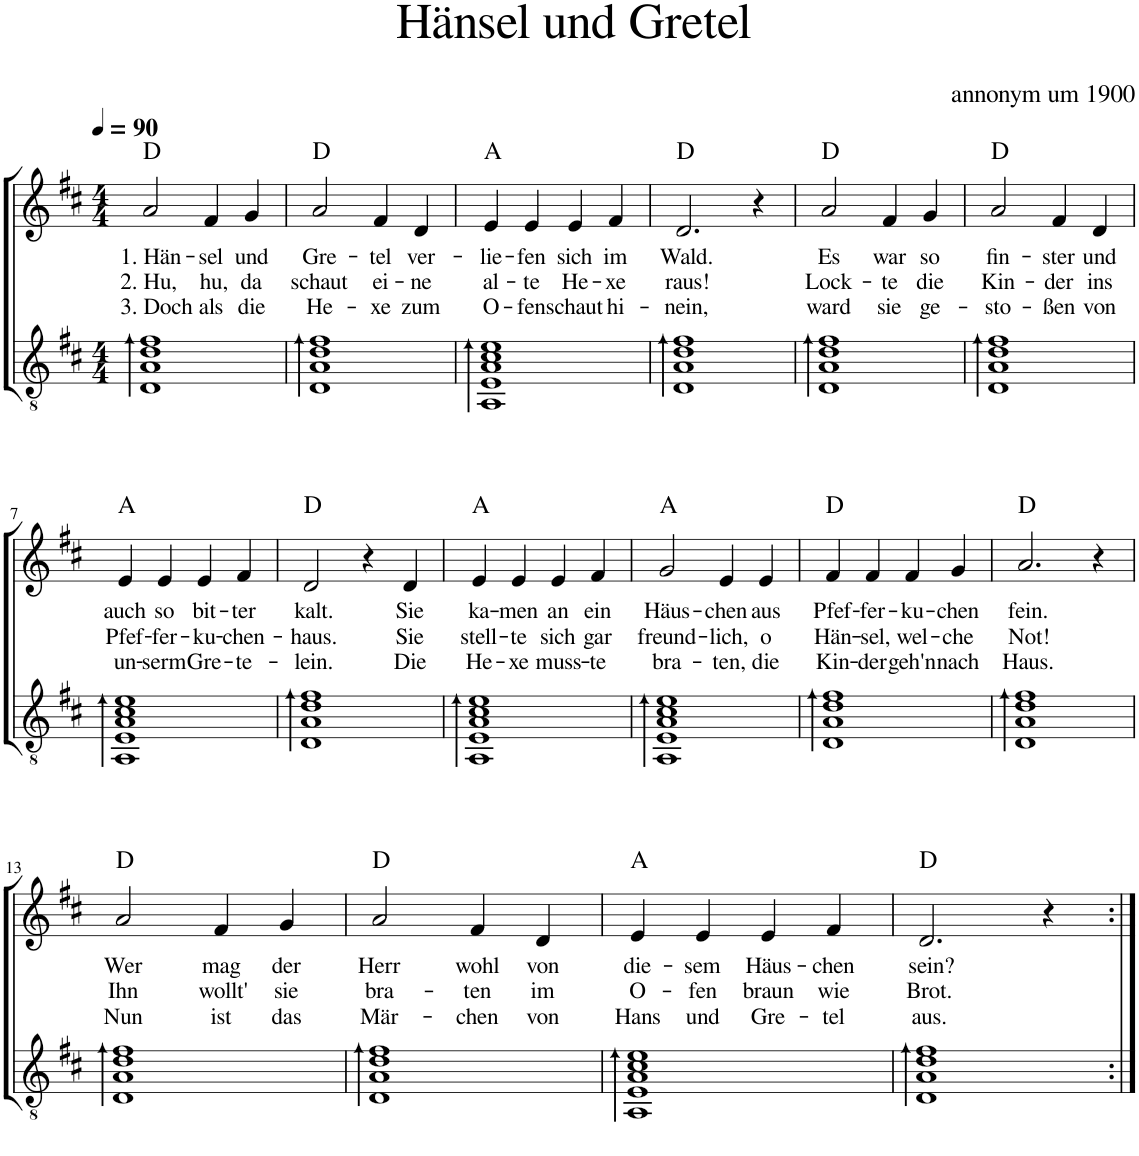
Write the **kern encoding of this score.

**kern	**kern	**text	**text	**text	**harte
*part2	*part1	*part1	*part1	*part1	*part1
*staff2	*staff1	*staff1	*staff1	*staff1	*
*I"Klassische Gitarre	*I"Stimme	*	*	*	*
*clefGv2	*clefG2	*	*	*	*
*k[f#c#]	*k[f#c#]	*	*	*	*
*M4/4	*M4/4	*	*	*	*
*MM90	*MM90	*	*	*	*
=1	=1	=1	=1	=1	=1
!	!	!LO:LY:b	!LO:LY:b	!LO:LY:b	!
1D:: 1A:: 1d:: 1f#::	2a/	1. Hän-	2. Hu,	3. Doch	D:maj
!	!	!LO:LY:b	!LO:LY:b	!LO:LY:b	!
.	4f#/	-sel	hu,	als	.
!	!	!LO:LY:b	!LO:LY:b	!LO:LY:b	!
.	4g/	und	da	die	.
=2	=2	=2	=2	=2	=2
!	!	!LO:LY:b	!LO:LY:b	!LO:LY:b	!
1D:: 1A:: 1d:: 1f#::	2a/	Gre-	schaut	He-	D:maj
!	!	!LO:LY:b	!LO:LY:b	!LO:LY:b	!
.	4f#/	-tel	ei-	-xe	.
!	!	!LO:LY:b	!LO:LY:b	!LO:LY:b	!
.	4d/	ver-	-ne	zum	.
=3	=3	=3	=3	=3	=3
!	!	!LO:LY:b	!LO:LY:b	!LO:LY:b	!
1AA:: 1E:: 1A:: 1c#:: 1e::	4e/	-lie-	al-	O-	A:maj
!	!	!LO:LY:b	!LO:LY:b	!LO:LY:b	!
.	4e/	-fen	-te	-fen	.
!	!	!LO:LY:b	!LO:LY:b	!LO:LY:b	!
.	4e/	sich	He-	schaut	.
!	!	!LO:LY:b	!LO:LY:b	!LO:LY:b	!
.	4f#/	im	-xe	hi-	.
=4	=4	=4	=4	=4	=4
!	!	!LO:LY:b	!LO:LY:b	!LO:LY:b	!
1D:: 1A:: 1d:: 1f#::	2.d/	Wald.	raus!	-nein,	D:maj
.	4r	.	.	.	.
=5	=5	=5	=5	=5	=5
!	!	!LO:LY:b	!LO:LY:b	!LO:LY:b	!
1D:: 1A:: 1d:: 1f#::	2a/	Es	Lock-	ward	D:maj
!	!	!LO:LY:b	!LO:LY:b	!LO:LY:b	!
.	4f#/	war	-te	sie	.
!	!	!LO:LY:b	!LO:LY:b	!LO:LY:b	!
.	4g/	so	die	ge-	.
=6	=6	=6	=6	=6	=6
!	!	!LO:LY:b	!LO:LY:b	!LO:LY:b	!
1D:: 1A:: 1d:: 1f#::	2a/	fin-	Kin-	-sto-	D:maj
!	!	!LO:LY:b	!LO:LY:b	!LO:LY:b	!
.	4f#/	-ster	-der	-ßen	.
!	!	!LO:LY:b	!LO:LY:b	!LO:LY:b	!
.	4d/	und	ins	von	.
!!LO:LB:g=z
=7	=7	=7	=7	=7	=7
!	!	!LO:LY:b	!LO:LY:b	!LO:LY:b	!
1AA:: 1E:: 1A:: 1c#:: 1e::	4e/	auch	Pfef-	un-	A:maj
!	!	!LO:LY:b	!LO:LY:b	!LO:LY:b	!
.	4e/	so	-fer-	-serm	.
!	!	!LO:LY:b	!LO:LY:b	!LO:LY:b	!
.	4e/	bit-	-ku-	Gre-	.
!	!	!LO:LY:b	!LO:LY:b	!LO:LY:b	!
.	4f#/	-ter	-chen-	-te-	.
=8	=8	=8	=8	=8	=8
!	!	!LO:LY:b	!LO:LY:b	!LO:LY:b	!
1D:: 1A:: 1d:: 1f#::	2d/	kalt.	-haus.	-lein.	D:maj
.	4r	.	.	.	.
!	!	!LO:LY:b	!LO:LY:b	!LO:LY:b	!
.	4d/	Sie	Sie	Die	.
=9	=9	=9	=9	=9	=9
!	!	!LO:LY:b	!LO:LY:b	!LO:LY:b	!
1AA:: 1E:: 1A:: 1c#:: 1e::	4e/	ka-	stell-	He-	A:maj
!	!	!LO:LY:b	!LO:LY:b	!LO:LY:b	!
.	4e/	-men	-te	-xe	.
!	!	!LO:LY:b	!LO:LY:b	!LO:LY:b	!
.	4e/	an	sich	muss-	.
!	!	!LO:LY:b	!LO:LY:b	!LO:LY:b	!
.	4f#/	ein	gar	-te	.
=10	=10	=10	=10	=10	=10
!	!	!LO:LY:b	!LO:LY:b	!LO:LY:b	!
1AA:: 1E:: 1A:: 1c#:: 1e::	2g/	Häus-	freund-	bra-	A:maj
!	!	!LO:LY:b	!LO:LY:b	!LO:LY:b	!
.	4e/	-chen	-lich,	-ten,	.
!	!	!LO:LY:b	!LO:LY:b	!LO:LY:b	!
.	4e/	aus	o	die	.
=11	=11	=11	=11	=11	=11
!	!	!LO:LY:b	!LO:LY:b	!LO:LY:b	!
1D:: 1A:: 1d:: 1f#::	4f#/	Pfef-	Hän-	Kin-	D:maj
!	!	!LO:LY:b	!LO:LY:b	!LO:LY:b	!
.	4f#/	-fer-	-sel,	-der	.
!	!	!LO:LY:b	!LO:LY:b	!LO:LY:b	!
.	4f#/	-ku-	wel-	geh'n	.
!	!	!LO:LY:b	!LO:LY:b	!LO:LY:b	!
.	4g/	-chen	-che	nach	.
=12	=12	=12	=12	=12	=12
!	!	!LO:LY:b	!LO:LY:b	!LO:LY:b	!
1D:: 1A:: 1d:: 1f#::	2.a/	fein.	Not!	Haus.	D:maj
.	4r	.	.	.	.
!!LO:LB:g=z
=13	=13	=13	=13	=13	=13
!	!	!LO:LY:b	!LO:LY:b	!LO:LY:b	!
1D:: 1A:: 1d:: 1f#::	2a/	Wer	Ihn	Nun	D:maj
!	!	!LO:LY:b	!LO:LY:b	!LO:LY:b	!
.	4f#/	mag	wollt'	ist	.
!	!	!LO:LY:b	!LO:LY:b	!LO:LY:b	!
.	4g/	der	sie	das	.
=14	=14	=14	=14	=14	=14
!	!	!LO:LY:b	!LO:LY:b	!LO:LY:b	!
1D:: 1A:: 1d:: 1f#::	2a/	Herr	bra-	Mär-	D:maj
!	!	!LO:LY:b	!LO:LY:b	!LO:LY:b	!
.	4f#/	wohl	-ten	-chen	.
!	!	!LO:LY:b	!LO:LY:b	!LO:LY:b	!
.	4d/	von	im	von	.
=15	=15	=15	=15	=15	=15
!	!	!LO:LY:b	!LO:LY:b	!LO:LY:b	!
1AA:: 1E:: 1A:: 1c#:: 1e::	4e/	die-	O-	Hans	A:maj
!	!	!LO:LY:b	!LO:LY:b	!LO:LY:b	!
.	4e/	-sem	-fen	und	.
!	!	!LO:LY:b	!LO:LY:b	!LO:LY:b	!
.	4e/	Häus-	braun	Gre-	.
!	!	!LO:LY:b	!LO:LY:b	!LO:LY:b	!
.	4f#/	-chen	wie	-tel	.
=16	=16	=16	=16	=16	=16
!	!	!LO:LY:b	!LO:LY:b	!LO:LY:b	!
1D:: 1A:: 1d:: 1f#::	2.d/	sein?	Brot.	aus.	D:maj
.	4r	.	.	.	.
=:|!	=:|!	=:|!	=:|!	=:|!	=:|!
*-	*-	*-	*-	*-	*-
